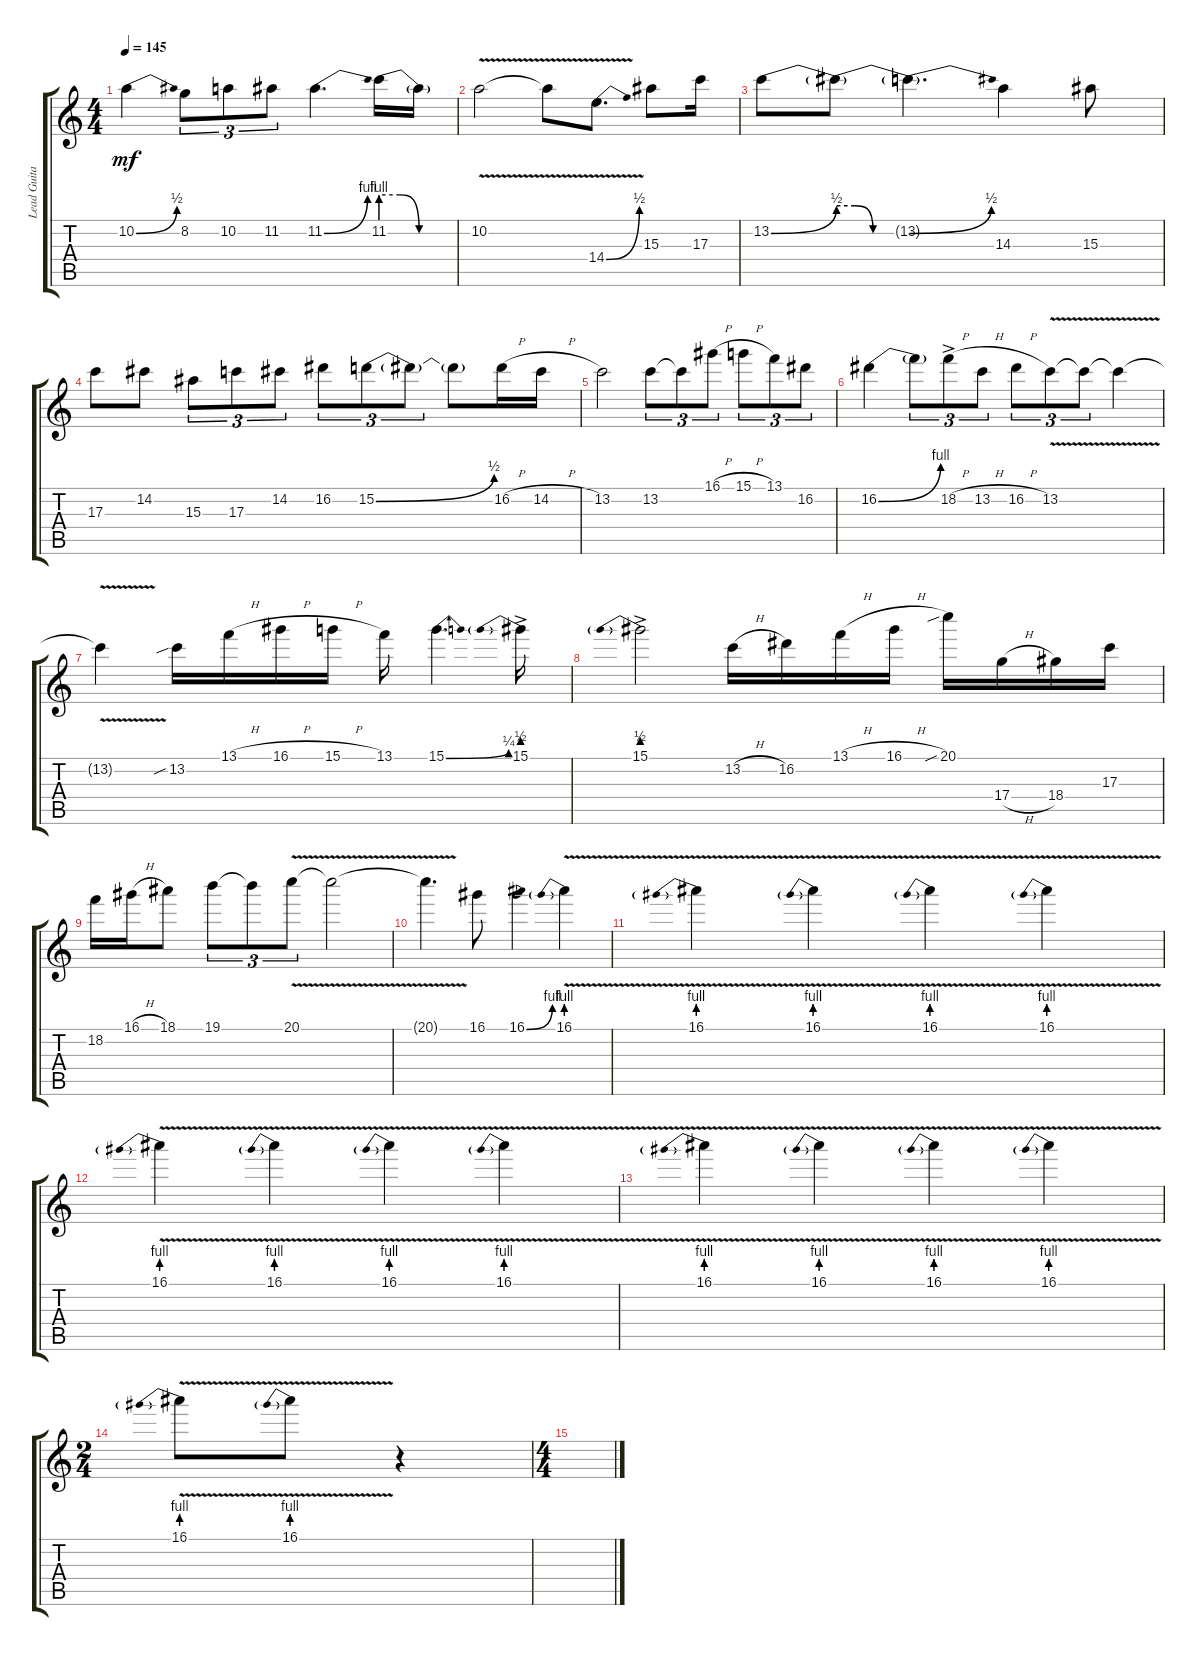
\track ("Lead Guitar" "Lead Guita") {instrument electricguitarjazz}
\staff {score tabs}
\tuning (E4 B3 G3 D3 A2 E2) {hide}
\ts (4 4)
\tempo 145
\clef g2
\ks c
10.2{be (bend 0 0 60 2)}.4{dy mf} 8.2.8{tu (3 2)} 10.2.8{tu (3 2)} 11.2.8{tu (3 2)} 11.2{be (bend 0 0 60 4)}.4{d} 11.2{be (custom 0 4 15 4 30 0 60 0)}.16 11.2{t}.16 |
10.2{v}.2 10.2{t}.8 14.4{be (bend 0 0 60 2) v}.8{d} 15.3.8 17.3.16 |
13.2{be (bend 0 0 60 2)}.8 13.2{be (custom 0 2 15 2 30 0 60 0) t}.8 13.2{be (bend 0 0 60 2) t}.4{d} 14.3.4 15.3.8 |
17.3.8 14.2.8 15.3.8{tu (3 2)} 17.3.8{tu (3 2)} 14.2.8{tu (3 2)} 16.2.8{tu (3 2)} 15.2{be (bend 0 0 60 2)}.8{tu (3 2)} 15.2{t}.8{tu (3 2)} 15.2{t}.8 16.2{h}.16 14.2{h}.16 |
13.2.2 13.2.8{tu (3 2)} 13.2{t}.8{tu (3 2)} 16.1{h}.8{tu (3 2)} 15.1{h}.8{tu (3 2)} 13.1.8{tu (3 2)} 16.2.8{tu (3 2)} |
16.2{be (bend 0 0 60 4)}.4 16.2{t}.8{tu (3 2)} 18.2{h ac}.8{tu (3 2)} 13.2{h}.8{tu (3 2)} 16.2{h}.8{tu (3 2)} 13.2{v}.8{tu (3 2)} 13.2{v t}.8{tu (3 2)} 13.2{v t}.4 |
13.2{v t}.4 13.2{sib}.16 13.1{h}.16 16.1{h}.16 15.1{h}.16 13.1.16 15.1{be (bend 0 0 60 1)}.4{d} 15.1{be (prebend 0 2 60 2) ac}.16 |
15.1{be (prebend 0 2 60 2) ac}.2 13.2{h}.16 16.2.16 13.1{h}.16 16.1{h}.16 20.1{sib}.16 17.4{h}.16 18.4.16 17.3.16 |
18.2.16 16.1{h}.16 18.1.8 19.1.8{tu (3 2)} 19.1{t}.8{tu (3 2)} 20.1{v}.8{tu (3 2)} 20.1{v t}.2 |
20.1{v t}.4{d} 16.1.8 16.1{be (bend 0 0 60 4)}.4 16.1{be (prebend 0 4 60 4) v}.4 |
16.1{be (prebend 0 4 60 4) v}.4 16.1{be (prebend 0 4 60 4) v}.4 16.1{be (prebend 0 4 60 4) v}.4 16.1{be (prebend 0 4 60 4) v}.4 |
16.1{be (prebend 0 4 60 4) v}.4 16.1{be (prebend 0 4 60 4) v}.4 16.1{be (prebend 0 4 60 4) v}.4 16.1{be (prebend 0 4 60 4) v}.4 |
16.1{be (prebend 0 4 60 4) v}.4 16.1{be (prebend 0 4 60 4) v}.4 16.1{be (prebend 0 4 60 4) v}.4 16.1{be (prebend 0 4 60 4) v}.4 |
\ts (2 4)
16.1{be (prebend 0 4 60 4) v}.8 16.1{be (prebend 0 4 60 4) v}.8 r.4 |
\ts (4 4)
